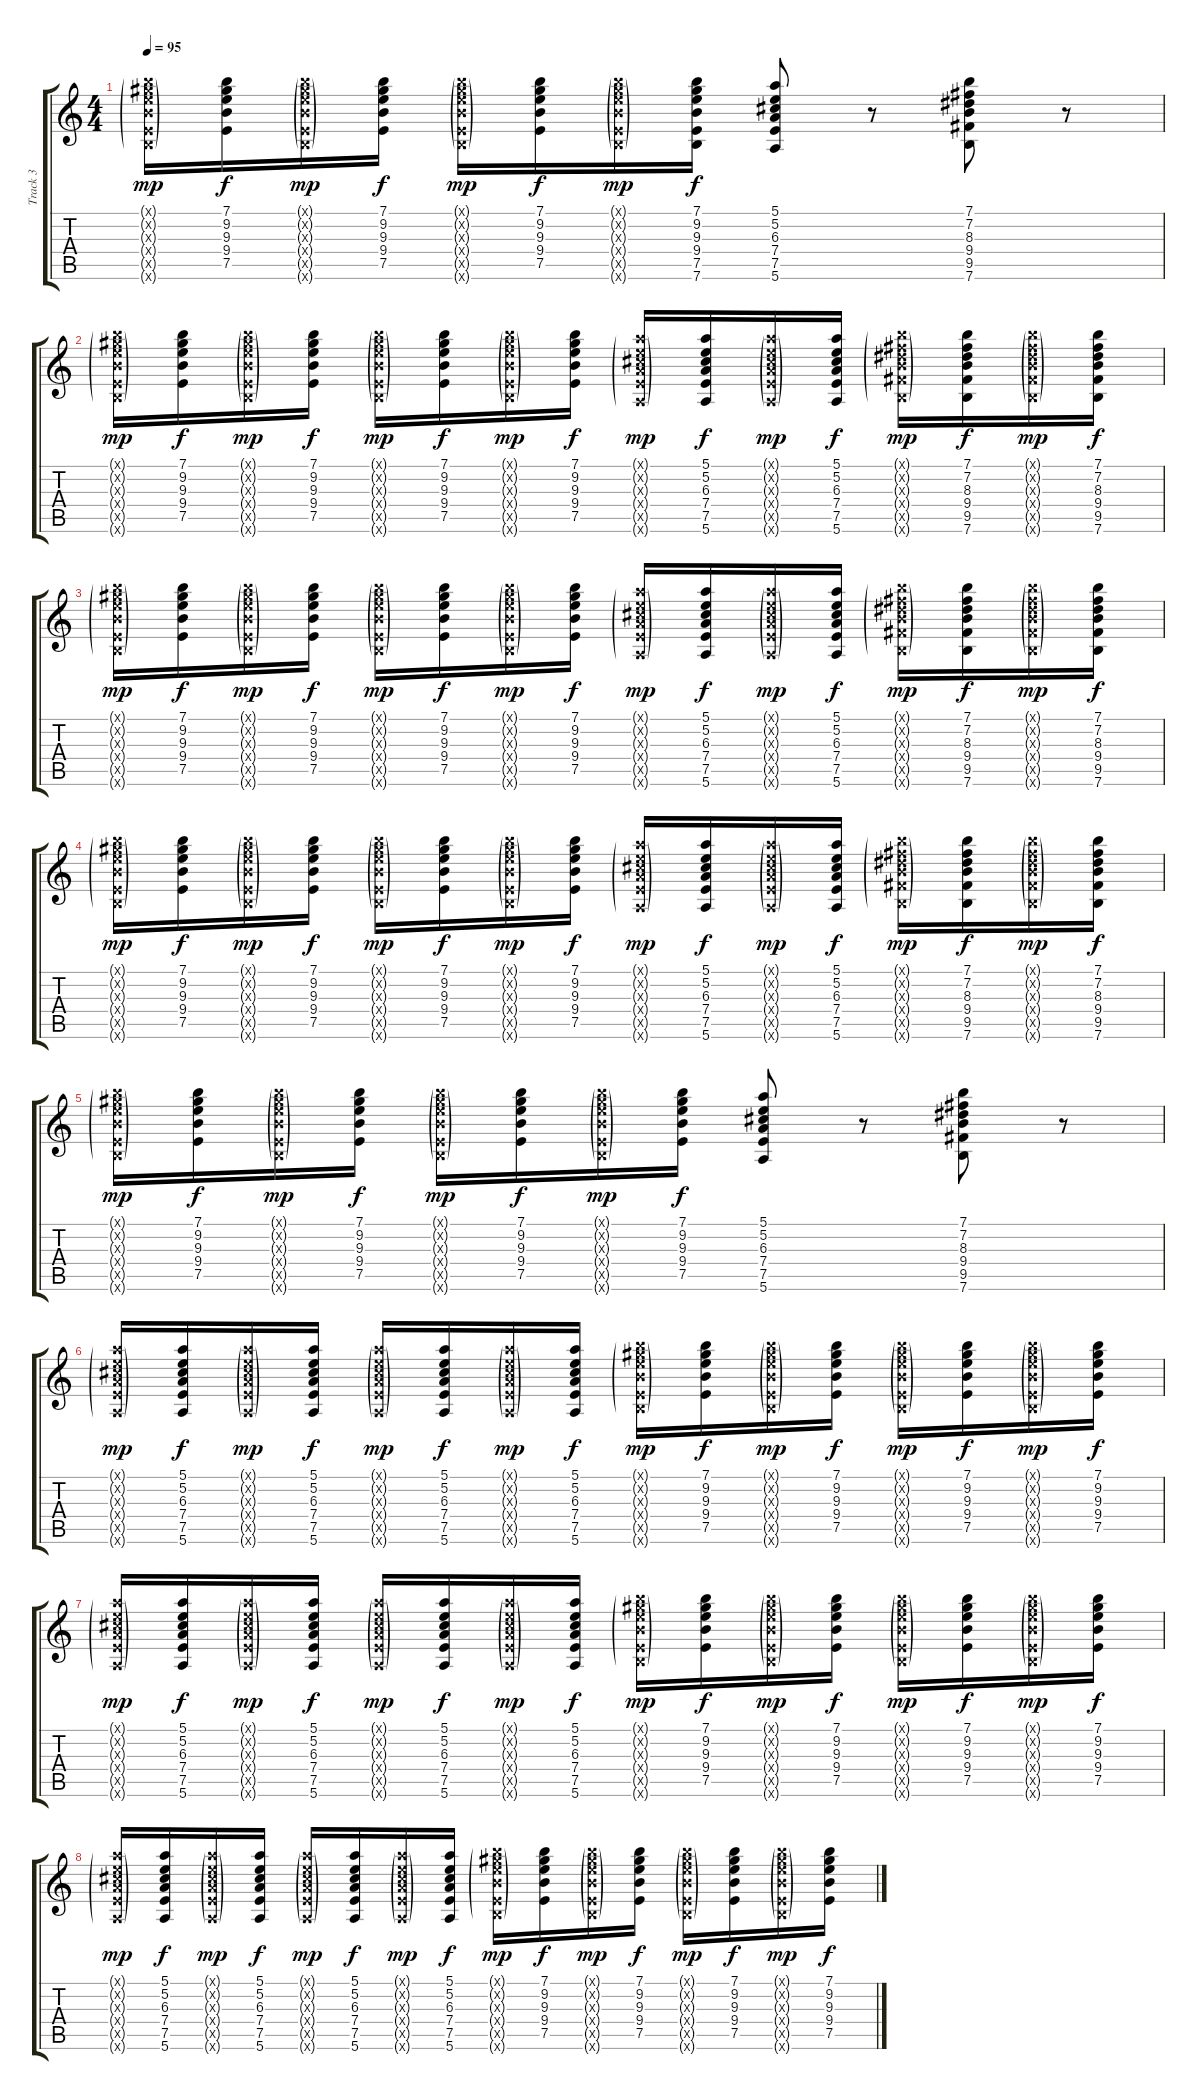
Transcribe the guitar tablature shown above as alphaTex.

\track ("Track 3" "Track 3") {instrument electricguitarclean}
\staff {score tabs}
\tuning (E4 B3 G3 D3 A2 E2) {hide}
\ts (4 4)
\tempo 95
\clef g2
\ks c
(7.1{g x} 9.2{g x} 9.3{g x} 9.4{g x} 7.5{g x} 7.6{g x}).16{dy mp} (7.1 9.2 9.3 9.4 7.5).16{dy f} (7.1{g x} 9.2{g x} 9.3{g x} 9.4{g x} 7.5{g x} 7.6{g x}).16{dy mp} (7.1 9.2 9.3 9.4 7.5).16{dy f} (7.1{g x} 9.2{g x} 9.3{g x} 9.4{g x} 7.5{g x} 7.6{g x}).16{dy mp} (7.1 9.2 9.3 9.4 7.5).16{dy f} (7.1{g x} 9.2{g x} 9.3{g x} 9.4{g x} 7.5{g x} 7.6{g x}).16{dy mp} (7.1 9.2 9.3 9.4 7.5 7.6).16{dy f} (5.1 5.2 6.3 7.4 7.5 5.6).8 r.8 (7.1 7.2 8.3 9.4 9.5 7.6).8 r.8 |
(7.1{g x} 9.2{g x} 9.3{g x} 9.4{g x} 7.5{g x} 7.6{g x}).16{dy mp} (7.1 9.2 9.3 9.4 7.5).16{dy f} (7.1{g x} 9.2{g x} 9.3{g x} 9.4{g x} 7.5{g x} 7.6{g x}).16{dy mp} (7.1 9.2 9.3 9.4 7.5).16{dy f} (7.1{g x} 9.2{g x} 9.3{g x} 9.4{g x} 7.5{g x} 7.6{g x}).16{dy mp} (7.1 9.2 9.3 9.4 7.5).16{dy f} (7.1{g x} 9.2{g x} 9.3{g x} 9.4{g x} 7.5{g x} 7.6{g x}).16{dy mp} (7.1 9.2 9.3 9.4 7.5).16{dy f} (5.1{g x} 5.2{g x} 6.3{g x} 7.4{g x} 7.5{g x} 5.6{g x}).16{dy mp} (5.1 5.2 6.3 7.4 7.5 5.6).16{dy f} (5.1{g x} 5.2{g x} 6.3{g x} 7.4{g x} 7.5{g x} 5.6{g x}).16{dy mp} (5.1 5.2 6.3 7.4 7.5 5.6).16{dy f} (7.1{g x} 7.2{g x} 8.3{g x} 9.4{g x} 9.5{g x} 7.6{g x}).16{dy mp} (7.1 7.2 8.3 9.4 9.5 7.6).16{dy f} (7.1{g x} 7.2{g x} 8.3{g x} 9.4{g x} 9.5{g x} 7.6{g x}).16{dy mp} (7.1 7.2 8.3 9.4 9.5 7.6).16{dy f} |
(7.1{g x} 9.2{g x} 9.3{g x} 9.4{g x} 7.5{g x} 7.6{g x}).16{dy mp} (7.1 9.2 9.3 9.4 7.5).16{dy f} (7.1{g x} 9.2{g x} 9.3{g x} 9.4{g x} 7.5{g x} 7.6{g x}).16{dy mp} (7.1 9.2 9.3 9.4 7.5).16{dy f} (7.1{g x} 9.2{g x} 9.3{g x} 9.4{g x} 7.5{g x} 7.6{g x}).16{dy mp} (7.1 9.2 9.3 9.4 7.5).16{dy f} (7.1{g x} 9.2{g x} 9.3{g x} 9.4{g x} 7.5{g x} 7.6{g x}).16{dy mp} (7.1 9.2 9.3 9.4 7.5).16{dy f} (5.1{g x} 5.2{g x} 6.3{g x} 7.4{g x} 7.5{g x} 5.6{g x}).16{dy mp} (5.1 5.2 6.3 7.4 7.5 5.6).16{dy f} (5.1{g x} 5.2{g x} 6.3{g x} 7.4{g x} 7.5{g x} 5.6{g x}).16{dy mp} (5.1 5.2 6.3 7.4 7.5 5.6).16{dy f} (7.1{g x} 7.2{g x} 8.3{g x} 9.4{g x} 9.5{g x} 7.6{g x}).16{dy mp} (7.1 7.2 8.3 9.4 9.5 7.6).16{dy f} (7.1{g x} 7.2{g x} 8.3{g x} 9.4{g x} 9.5{g x} 7.6{g x}).16{dy mp} (7.1 7.2 8.3 9.4 9.5 7.6).16{dy f} |
(7.1{g x} 9.2{g x} 9.3{g x} 9.4{g x} 7.5{g x} 7.6{g x}).16{dy mp} (7.1 9.2 9.3 9.4 7.5).16{dy f} (7.1{g x} 9.2{g x} 9.3{g x} 9.4{g x} 7.5{g x} 7.6{g x}).16{dy mp} (7.1 9.2 9.3 9.4 7.5).16{dy f} (7.1{g x} 9.2{g x} 9.3{g x} 9.4{g x} 7.5{g x} 7.6{g x}).16{dy mp} (7.1 9.2 9.3 9.4 7.5).16{dy f} (7.1{g x} 9.2{g x} 9.3{g x} 9.4{g x} 7.5{g x} 7.6{g x}).16{dy mp} (7.1 9.2 9.3 9.4 7.5).16{dy f} (5.1{g x} 5.2{g x} 6.3{g x} 7.4{g x} 7.5{g x} 5.6{g x}).16{dy mp} (5.1 5.2 6.3 7.4 7.5 5.6).16{dy f} (5.1{g x} 5.2{g x} 6.3{g x} 7.4{g x} 7.5{g x} 5.6{g x}).16{dy mp} (5.1 5.2 6.3 7.4 7.5 5.6).16{dy f} (7.1{g x} 7.2{g x} 8.3{g x} 9.4{g x} 9.5{g x} 7.6{g x}).16{dy mp} (7.1 7.2 8.3 9.4 9.5 7.6).16{dy f} (7.1{g x} 7.2{g x} 8.3{g x} 9.4{g x} 9.5{g x} 7.6{g x}).16{dy mp} (7.1 7.2 8.3 9.4 9.5 7.6).16{dy f} |
(7.1{g x} 9.2{g x} 9.3{g x} 9.4{g x} 7.5{g x} 7.6{g x}).16{dy mp} (7.1 9.2 9.3 9.4 7.5).16{dy f} (7.1{g x} 9.2{g x} 9.3{g x} 9.4{g x} 7.5{g x} 7.6{g x}).16{dy mp} (7.1 9.2 9.3 9.4 7.5).16{dy f} (7.1{g x} 9.2{g x} 9.3{g x} 9.4{g x} 7.5{g x} 7.6{g x}).16{dy mp} (7.1 9.2 9.3 9.4 7.5).16{dy f} (7.1{g x} 9.2{g x} 9.3{g x} 9.4{g x} 7.5{g x} 7.6{g x}).16{dy mp} (7.1 9.2 9.3 9.4 7.5).16{dy f} (5.1 5.2 6.3 7.4 7.5 5.6).8 r.8 (7.1 7.2 8.3 9.4 9.5 7.6).8 r.8 |
(5.1{g x} 5.2{g x} 6.3{g x} 7.4{g x} 7.5{g x} 5.6{g x}).16{dy mp} (5.1 5.2 6.3 7.4 7.5 5.6).16{dy f} (5.1{g x} 5.2{g x} 6.3{g x} 7.4{g x} 7.5{g x} 5.6{g x}).16{dy mp} (5.1 5.2 6.3 7.4 7.5 5.6).16{dy f} (5.1{g x} 5.2{g x} 6.3{g x} 7.4{g x} 7.5{g x} 5.6{g x}).16{dy mp} (5.1 5.2 6.3 7.4 7.5 5.6).16{dy f} (5.1{g x} 5.2{g x} 6.3{g x} 7.4{g x} 7.5{g x} 5.6{g x}).16{dy mp} (5.1 5.2 6.3 7.4 7.5 5.6).16{dy f} (7.1{g x} 9.2{g x} 9.3{g x} 9.4{g x} 7.5{g x} 7.6{g x}).16{dy mp} (7.1 9.2 9.3 9.4 7.5).16{dy f} (7.1{g x} 9.2{g x} 9.3{g x} 9.4{g x} 7.5{g x} 7.6{g x}).16{dy mp} (7.1 9.2 9.3 9.4 7.5).16{dy f} (7.1{g x} 9.2{g x} 9.3{g x} 9.4{g x} 7.5{g x} 7.6{g x}).16{dy mp} (7.1 9.2 9.3 9.4 7.5).16{dy f} (7.1{g x} 9.2{g x} 9.3{g x} 9.4{g x} 7.5{g x} 7.6{g x}).16{dy mp} (7.1 9.2 9.3 9.4 7.5).16{dy f} |
(5.1{g x} 5.2{g x} 6.3{g x} 7.4{g x} 7.5{g x} 5.6{g x}).16{dy mp} (5.1 5.2 6.3 7.4 7.5 5.6).16{dy f} (5.1{g x} 5.2{g x} 6.3{g x} 7.4{g x} 7.5{g x} 5.6{g x}).16{dy mp} (5.1 5.2 6.3 7.4 7.5 5.6).16{dy f} (5.1{g x} 5.2{g x} 6.3{g x} 7.4{g x} 7.5{g x} 5.6{g x}).16{dy mp} (5.1 5.2 6.3 7.4 7.5 5.6).16{dy f} (5.1{g x} 5.2{g x} 6.3{g x} 7.4{g x} 7.5{g x} 5.6{g x}).16{dy mp} (5.1 5.2 6.3 7.4 7.5 5.6).16{dy f} (7.1{g x} 9.2{g x} 9.3{g x} 9.4{g x} 7.5{g x} 7.6{g x}).16{dy mp} (7.1 9.2 9.3 9.4 7.5).16{dy f} (7.1{g x} 9.2{g x} 9.3{g x} 9.4{g x} 7.5{g x} 7.6{g x}).16{dy mp} (7.1 9.2 9.3 9.4 7.5).16{dy f} (7.1{g x} 9.2{g x} 9.3{g x} 9.4{g x} 7.5{g x} 7.6{g x}).16{dy mp} (7.1 9.2 9.3 9.4 7.5).16{dy f} (7.1{g x} 9.2{g x} 9.3{g x} 9.4{g x} 7.5{g x} 7.6{g x}).16{dy mp} (7.1 9.2 9.3 9.4 7.5).16{dy f} |
(5.1{g x} 5.2{g x} 6.3{g x} 7.4{g x} 7.5{g x} 5.6{g x}).16{dy mp} (5.1 5.2 6.3 7.4 7.5 5.6).16{dy f} (5.1{g x} 5.2{g x} 6.3{g x} 7.4{g x} 7.5{g x} 5.6{g x}).16{dy mp} (5.1 5.2 6.3 7.4 7.5 5.6).16{dy f} (5.1{g x} 5.2{g x} 6.3{g x} 7.4{g x} 7.5{g x} 5.6{g x}).16{dy mp} (5.1 5.2 6.3 7.4 7.5 5.6).16{dy f} (5.1{g x} 5.2{g x} 6.3{g x} 7.4{g x} 7.5{g x} 5.6{g x}).16{dy mp} (5.1 5.2 6.3 7.4 7.5 5.6).16{dy f} (7.1{g x} 9.2{g x} 9.3{g x} 9.4{g x} 7.5{g x} 7.6{g x}).16{dy mp} (7.1 9.2 9.3 9.4 7.5).16{dy f} (7.1{g x} 9.2{g x} 9.3{g x} 9.4{g x} 7.5{g x} 7.6{g x}).16{dy mp} (7.1 9.2 9.3 9.4 7.5).16{dy f} (7.1{g x} 9.2{g x} 9.3{g x} 9.4{g x} 7.5{g x} 7.6{g x}).16{dy mp} (7.1 9.2 9.3 9.4 7.5).16{dy f} (7.1{g x} 9.2{g x} 9.3{g x} 9.4{g x} 7.5{g x} 7.6{g x}).16{dy mp} (7.1 9.2 9.3 9.4 7.5).16{dy f}
